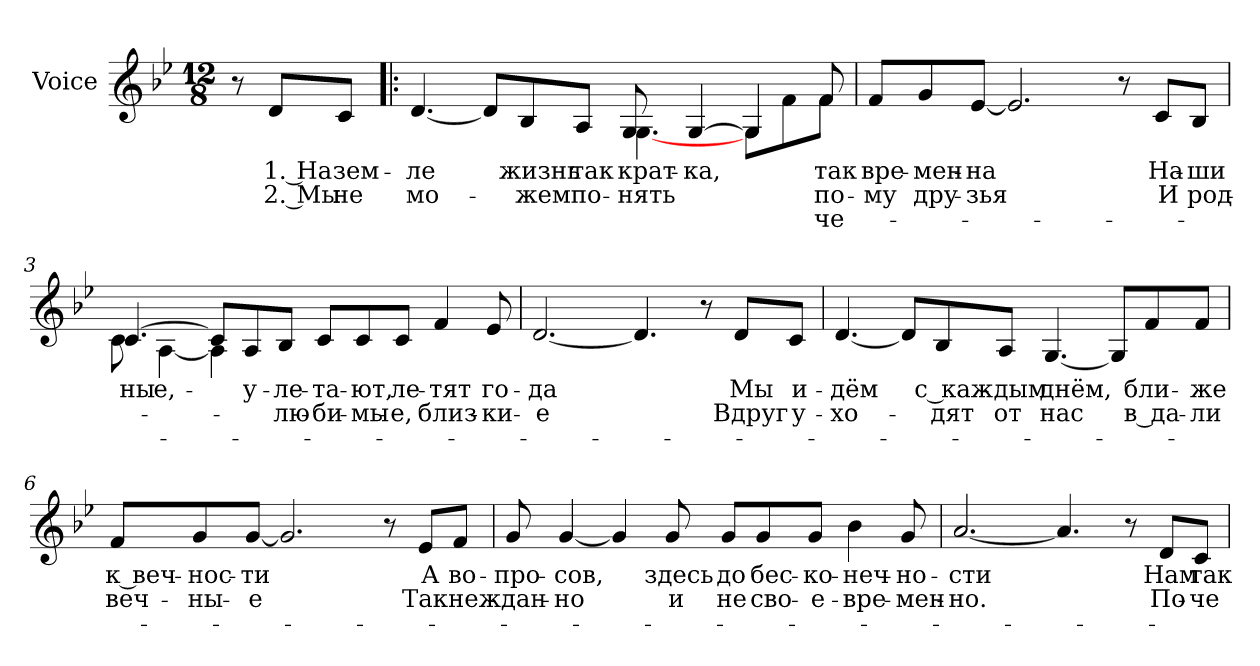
**kern	**text	**text	**text
*part1	*part1	*part1	*part1
*staff1	*staff1	*staff1	*staff1
*I"Voice	*	*	*
*I'Voice	*	*	*
!!LO:PB:g=z
*clefG2	*	*	*
*k[b-e-]	*	*	*
*g:	*	*	*
*M12/8	*	*	*
=	=	=	=
8r	.	.	.
!	!LO:LY:b:color=#000000	!LO:LY:b:color=#000000	!
8di/L	1. На	2. Мы	.
!	!LO:LY:b:color=#000000	!LO:LY:b:color=#000000	!
8ci/J	зем-	-не	.
=1!|:	=1!|:	=1!|:	=1!|:
!	!LO:LY:b:color=#000000	!LO:LY:b:color=#000000	!
*^	*	*	*
[<4.di/	2.ryy	ле	мо-	.
8di/L]	.	.	.	.
!	!	!LO:LY:b:color=#000000	!LO:LY:b:color=#000000	!
8B-i/	.	-жизнь	жем	.
!	!	!LO:LY:b:color=#000000	!LO:LY:b:color=#000000	!
8Ai/J	.	так	по-	.
!	!	!LO:LY:b:color=#000000	!LO:LY:b:color=#000000	!
8Gi/	[<4.Gi\	-крат-	-нять	.
!	!	!LO:LY:b:color=#000000	!	!
[>4Gi/	.	ка,	.	.
4Gi/]	8Gi\L	.	.	.
.	8fi\	.	.	.
!	!	!LO:LY:b:color=#000000	!LO:LY:b:color=#000000	!LO:LY:b:color=#000000
8fi/	8fi\J	-так	по-	че-
*v	*v	*	*	*
=2	=2	=2	=2
*^	*	*	*
!	!	!LO:LY:b:color=#000000	!LO:LY:b:color=#000000	!
*v	*v	*	*	*
8fi/L	-вре-	-му	.
!	!LO:LY:b:color=#000000	!LO:LY:b:color=#000000	!
8gi/	-мен-	дру-	.
!	!LO:LY:b:color=#000000	!LO:LY:b:color=#000000	!
[<8e-i/J	-на	зья	.
2.e-i/]	.	.	.
8r	.	.	.
!	!LO:LY:b:color=#000000	!LO:LY:b:color=#000000	!
8ci/L	На-	-И	.
!	!LO:LY:b:color=#000000	!LO:LY:b:color=#000000	!
8B-i/J	ши	род-	.
!!LO:LB:g=z
=3	=3	=3	=3
!	!LO:LY:b:color=#000000	!	!
*^	*	*	*
!	!	!LO:LY:b:color=#000000	!	!
[>4.ci/	8ci\	ны-	.	.
!	!	!LO:LY:b:color=#000000	!	!
.	[<4Ai\	-е,	.	.
8ci/L]	4Ai\]	.	.	.
!	!	!LO:LY:b:color=#000000	!	!
8Ai/	.	у-	.	.
!	!	!LO:LY:b:color=#000000	!LO:LY:b:color=#000000	!
8B-i/J	2ryy	-ле-	-лю-	.
!	!	!LO:LY:b:color=#000000	!LO:LY:b:color=#000000	!
8ci/L	.	-та-	-би-	.
!	!	!LO:LY:b:color=#000000	!LO:LY:b:color=#000000	!
8ci/	.	-ют,	мы-	.
!	!	!LO:LY:b:color=#000000	!LO:LY:b:color=#000000	!
8ci/J	.	-ле-	-е,	.
!	!	!LO:LY:b:color=#000000	!LO:LY:b:color=#000000	!
4fi/	4.ryy	тят	близ-	.
!	!	!LO:LY:b:color=#000000	!LO:LY:b:color=#000000	!
8e-i/	.	-го-	-ки-	.
*v	*v	*	*	*
=4	=4	=4	=4
!	!LO:LY:b:color=#000000	!LO:LY:b:color=#000000	!
[<2.di/	-да	е	.
4.di/]	.	.	.
8r	.	.	.
!	!LO:LY:b:color=#000000	!LO:LY:b:color=#000000	!
8di/L	Мы	Вдруг	.
!	!LO:LY:b:color=#000000	!LO:LY:b:color=#000000	!
8ci/J	и-	-у-	.
=5	=5	=5	=5
!	!LO:LY:b:color=#000000	!LO:LY:b:color=#000000	!
[<4.di/	-дём	хо-	.
8di/L]	.	.	.
!	!LO:LY:b:color=#000000	!LO:LY:b:color=#000000	!
8B-i/	-с каж-	-дят	.
!	!LO:LY:b:color=#000000	!LO:LY:b:color=#000000	!
8Ai/J	дым	от	.
!	!LO:LY:b:color=#000000	!LO:LY:b:color=#000000	!
[<4.Gi/	днём,	нас	.
8Gi/L]	.	.	.
!	!LO:LY:b:color=#000000	!LO:LY:b:color=#000000	!
8fi/	бли-	-в да-	.
!	!LO:LY:b:color=#000000	!LO:LY:b:color=#000000	!
8fi/J	-же	ли	.
!!LO:LB:g=z
=6	=6	=6	=6
!	!LO:LY:b:color=#000000	!LO:LY:b:color=#000000	!
8fi/L	-к веч-	веч-	.
!	!LO:LY:b:color=#000000	!LO:LY:b:color=#000000	!
8gi/	-нос-	-ны-	.
!	!LO:LY:b:color=#000000	!LO:LY:b:color=#000000	!
[<8gi/J	ти	-е	.
2.gi/]	.	.	.
8r	.	.	.
!	!LO:LY:b:color=#000000	!LO:LY:b:color=#000000	!
8e-i/L	А	Так	.
!	!LO:LY:b:color=#000000	!LO:LY:b:color=#000000	!
8fi/J	во-	-неж-	.
=7	=7	=7	=7
!	!LO:LY:b:color=#000000	!LO:LY:b:color=#000000	!
8gi/	-про-	-дан-	.
!	!LO:LY:b:color=#000000	!LO:LY:b:color=#000000	!
[<4gi/	-сов,	но	.
4gi/]	.	.	.
!	!LO:LY:b:color=#000000	!LO:LY:b:color=#000000	!
8gi/	здесь	и	.
!	!LO:LY:b:color=#000000	!LO:LY:b:color=#000000	!
8gi/L	до	не	.
!	!LO:LY:b:color=#000000	!LO:LY:b:color=#000000	!
8gi/	бес-	-сво-	.
!	!LO:LY:b:color=#000000	!LO:LY:b:color=#000000	!
8gi/J	-ко-	-е-	.
!	!LO:LY:b:color=#000000	!LO:LY:b:color=#000000	!
4b-i\	-неч-	-вре-	.
!	!LO:LY:b:color=#000000	!LO:LY:b:color=#000000	!
8gi/	-но-	-мен-	.
=8	=8	=8	=8
!	!LO:LY:b:color=#000000	!LO:LY:b:color=#000000	!
[<2.ai/	-сти	но.	.
4.ai/]	.	.	.
8r	.	.	.
!	!LO:LY:b:color=#000000	!LO:LY:b:color=#000000	!
8di/L	Нам	По-	.
!	!LO:LY:b:color=#000000	!LO:LY:b:color=#000000	!
8ci/J	-так	че-	.
=	=	=	=
*-	*-	*-	*-
